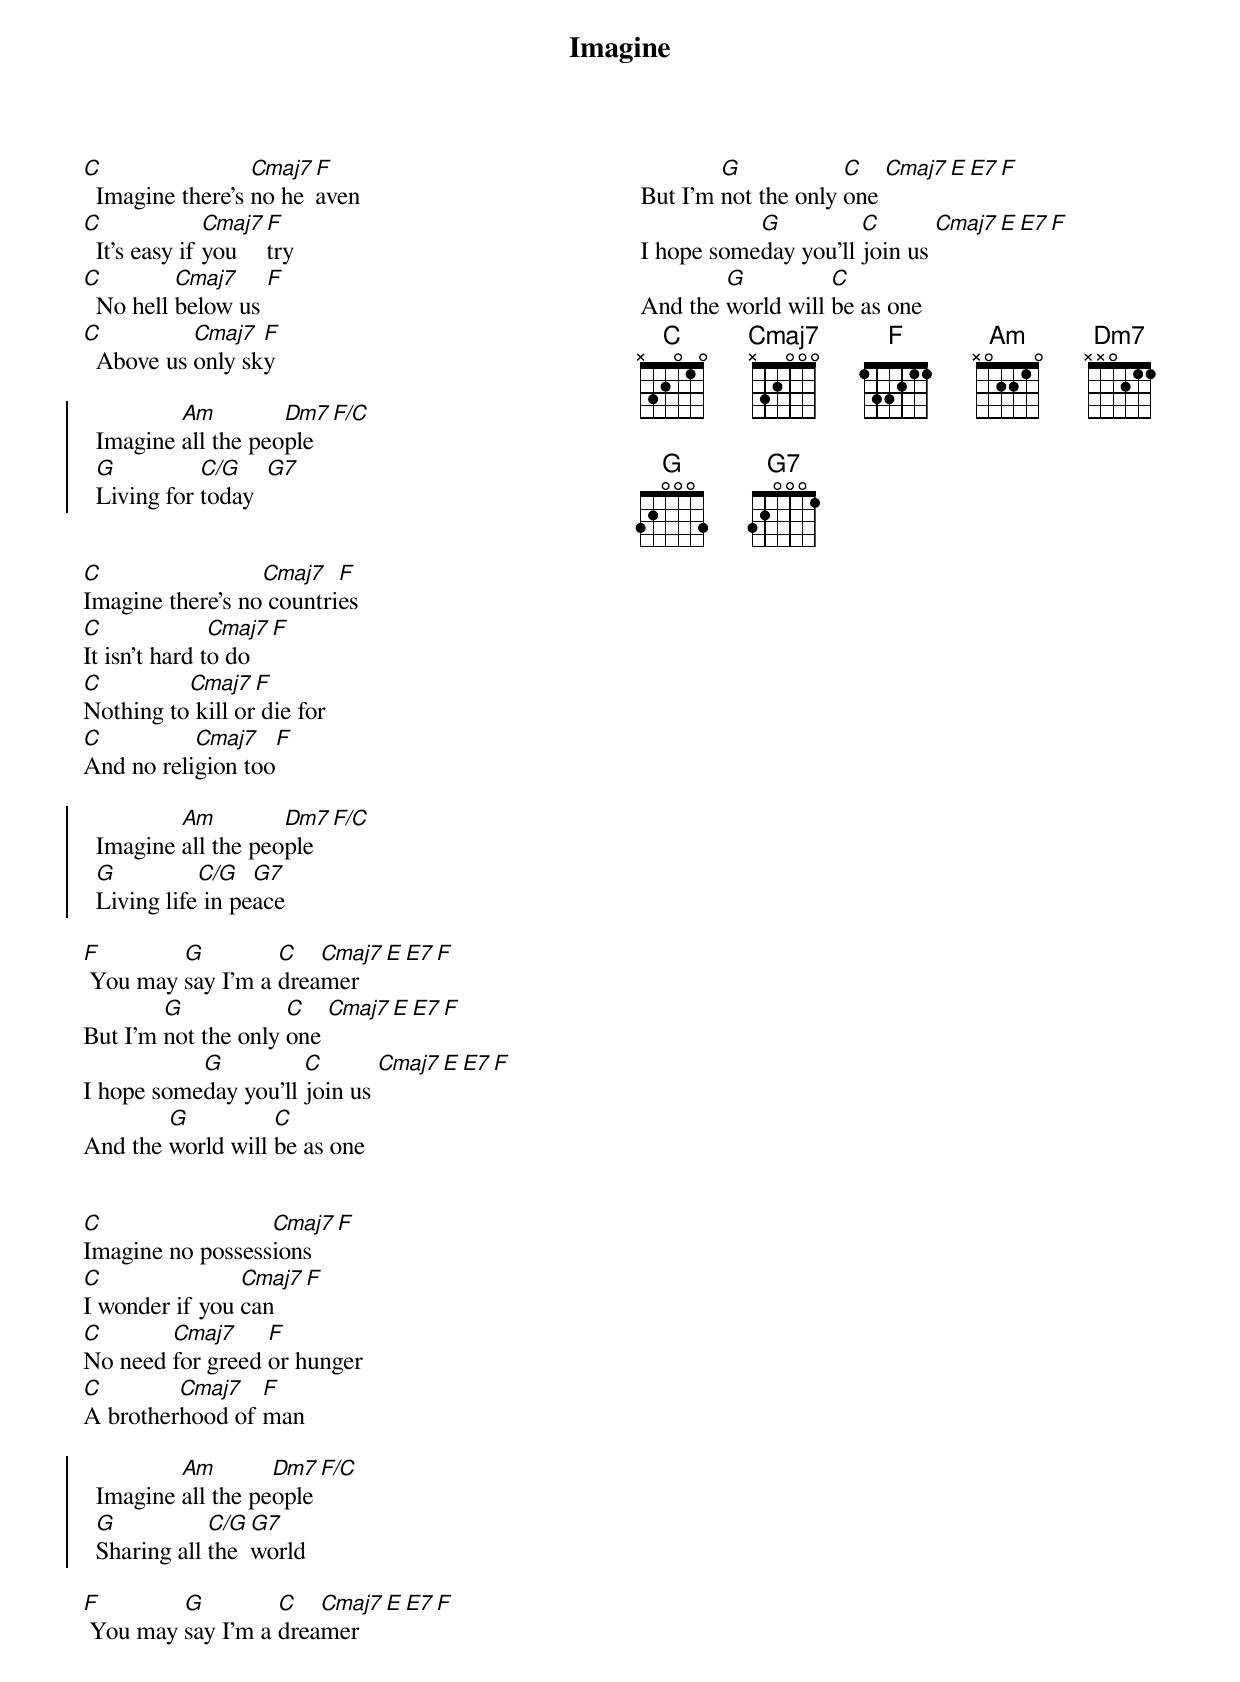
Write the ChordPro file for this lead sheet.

{title: Imagine}
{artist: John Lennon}
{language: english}
{columns: 2}


[C]  Imagine there's [Cmaj7]no he[F]aven
[C]  It's easy if [Cmaj7]you [F]try
[C]  No hell [Cmaj7]below us [F]
[C]  Above us [Cmaj7]only sk[F]y

{start_of_chorus}
  Imagine [Am]all the peo[Dm7]ple  [F/C]
  [G]Living for [C/G]today  [G7]
{end_of_chorus}


[C]Imagine there's no[Cmaj7] countri[F]es
[C]It isn't hard t[Cmaj7]o do[F]
[C]Nothing to[Cmaj7] kill or[F] die for
[C]And no reli[Cmaj7]gion too[F]

{start_of_chorus}
  Imagine [Am]all the peo[Dm7]ple [F/C]
  [G]Living life[C/G] in pe[G7]ace
{end_of_chorus}

{start_of_bridge}
[F] You may [G]say I'm a [C]drea[Cmaj7]mer [E E7 F]
But I'm [G]not the only [C]one [Cmaj7 E E7 F]
I hope some[G]day you'll [C]join us [Cmaj7 E E7 F]
And the [G]world will [C]be as one
{end_of_bridge}


[C]Imagine no possess[Cmaj7]ions [F]
[C]I wonder if you [Cmaj7]can [F]
[C]No need [Cmaj7]for greed [F]or hunger
[C]A brother[Cmaj7]hood of [F]man

{start_of_chorus}
  Imagine [Am]all the pe[Dm7]ople [F/C]
  [G]Sharing all [C/G]the [G7]world
{end_of_chorus}

{start_of_bridge}
[F] You may [G]say I'm a [C]drea[Cmaj7]mer [E E7 F]
But I'm [G]not the only [C]one [Cmaj7 E E7 F]
I hope some[G]day you'll [C]join us [Cmaj7 E E7 F]
And the [G]world will [C]be as one
{end_of_bridge}
